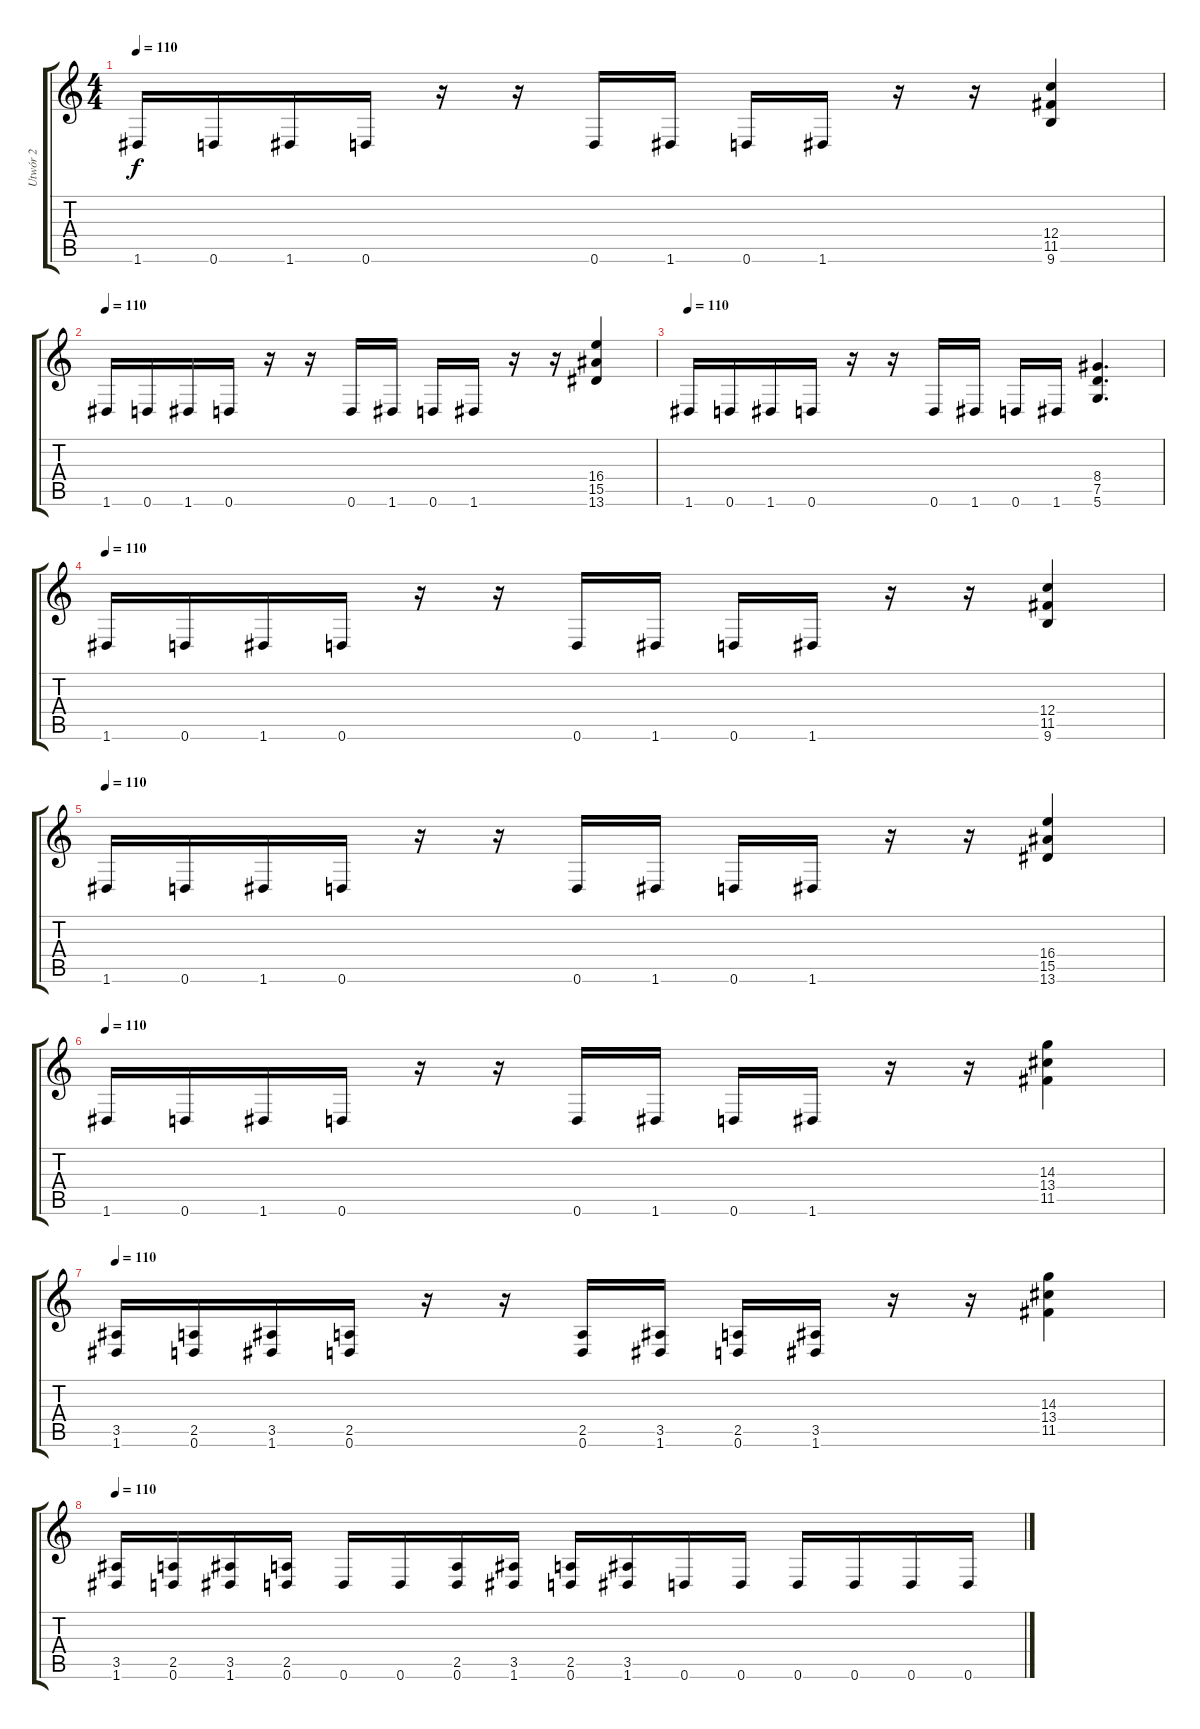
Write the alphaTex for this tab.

\track ("Utwór 2" "Utwór 2") {instrument distortionguitar}
\staff {score tabs}
\tuning (D4 A3 F3 C3 G2 D2) {hide}
\ts (4 4)
\tempo 110
\clef g2
\ks c
1.6.16{dy f} 0.6.16 1.6.16 0.6.16 r.16 r.16 0.6.16 1.6.16 0.6.16 1.6.16 r.16 r.16 (12.4 11.5 9.6).4 |
\tempo 110
1.6.16 0.6.16 1.6.16 0.6.16 r.16 r.16 0.6.16 1.6.16 0.6.16 1.6.16 r.16 r.16 (16.4 15.5 13.6).4 |
\tempo 110
1.6.16 0.6.16 1.6.16 0.6.16 r.16 r.16 0.6.16 1.6.16 0.6.16 1.6.16 (8.4 7.5 5.6).4{d} |
\tempo 110
1.6.16 0.6.16 1.6.16 0.6.16 r.16 r.16 0.6.16 1.6.16 0.6.16 1.6.16 r.16 r.16 (12.4 11.5 9.6).4 |
\tempo 110
1.6.16 0.6.16 1.6.16 0.6.16 r.16 r.16 0.6.16 1.6.16 0.6.16 1.6.16 r.16 r.16 (16.4 15.5 13.6).4 |
\tempo 110
1.6.16 0.6.16 1.6.16 0.6.16 r.16 r.16 0.6.16 1.6.16 0.6.16 1.6.16 r.16 r.16 (14.3 13.4 11.5).4 |
\tempo 110
(3.5 1.6).16 (2.5 0.6).16 (3.5 1.6).16 (2.5 0.6).16 r.16 r.16 (2.5 0.6).16 (3.5 1.6).16 (2.5 0.6).16 (3.5 1.6).16 r.16 r.16 (14.3 13.4 11.5).4 |
\tempo 110
(3.5 1.6).16 (2.5 0.6).16 (3.5 1.6).16 (2.5 0.6).16 0.6.16 0.6.16 (2.5 0.6).16 (3.5 1.6).16 (2.5 0.6).16 (3.5 1.6).16 0.6.16 0.6.16 0.6.16 0.6.16 0.6.16 0.6.16
